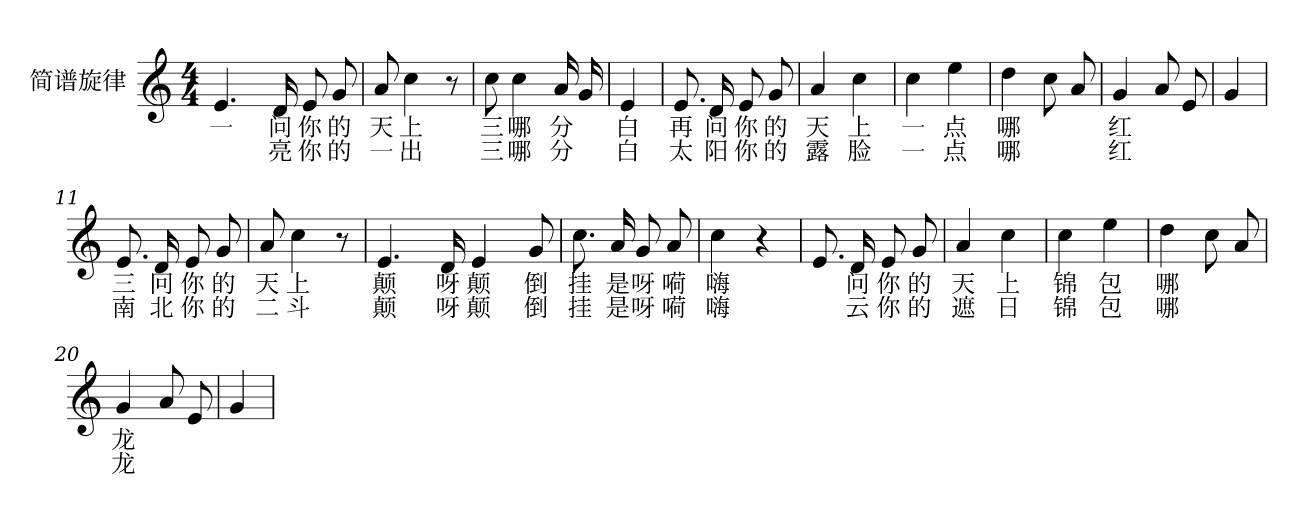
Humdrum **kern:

**kern	**text	**text
*part1	*part1	*part1
*staff1	*staff1	*staff1
*I"简谱旋律	*	*
*k[]	*	*
*M4/4	*	*
=1	=1	=1
!LO:N:vis=4.	!	!
4..e	一	.
16d	问	亮
8e	你	你
8g	的	的
=2	=2	=2
8a	天	一
4cc	上	出
8r	.	.
=3	=3	=3
8cc	三	三
4cc	哪	哪
16a	分	分
16g	.	.
=4	=4	=4
4e	白	白
=5	=5	=5
8.e	再	太
16d	问	阳
8e	你	你
8g	的	的
=6	=6	=6
4a	天	露
4cc	上	脸
=7	=7	=7
4cc	一	一
4ee	点	点
=8	=8	=8
4dd	哪	哪
8cc	.	.
8a	.	.
=9	=9	=9
4g	红	红
8a	.	.
8e	.	.
=10	=10	=10
4g	.	.
=11	=11	=11
8.e	三	南
16d	冋	北
8e	你	你
8g	的	的
=12	=12	=12
8a	天	二
4cc	上	斗
8r	.	.
=13	=13	=13
!LO:N:vis=4.	!	!
4..e	颠	颠
16d	呀	呀
!LO:N:vis=4	!	!
4.e	颠	颠
8g	倒	倒
=14	=14	=14
8.cc	挂	挂
16a	是	是
8g	呀	呀
8a	嗬	嗬
=15	=15	=15
4cc	嗨	嗨
4r	.	.
=16	=16	=16
8.e	.	.
16d	问	云
8e	你	你
8g	的	的
=17	=17	=17
4a	天	遮
4cc	上	日
=18	=18	=18
4cc	锦	锦
4ee	包	包
=19	=19	=19
4dd	哪	哪
8cc	.	.
8a	.	.
=20	=20	=20
4g	龙	龙
8a	.	.
8e	.	.
=21	=21	=21
4g	.	.
=	=	=
*-	*-	*-
